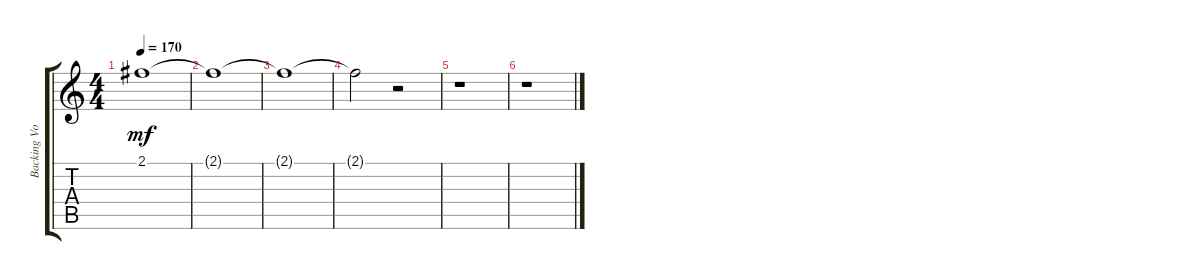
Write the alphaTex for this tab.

\track ("Backing Vocals" "Backing Vo") {instrument overdrivenguitar}
\staff {score tabs}
\tuning (E4 B3 G3 D3 A2 E2) {hide}
\ts (4 4)
\tempo 170
\clef g2
\ks c
2.1.1{dy mf} |
2.1{t}.1 |
2.1{t}.1 |
2.1{t}.2 r.2 |
r.1 |
r.1
